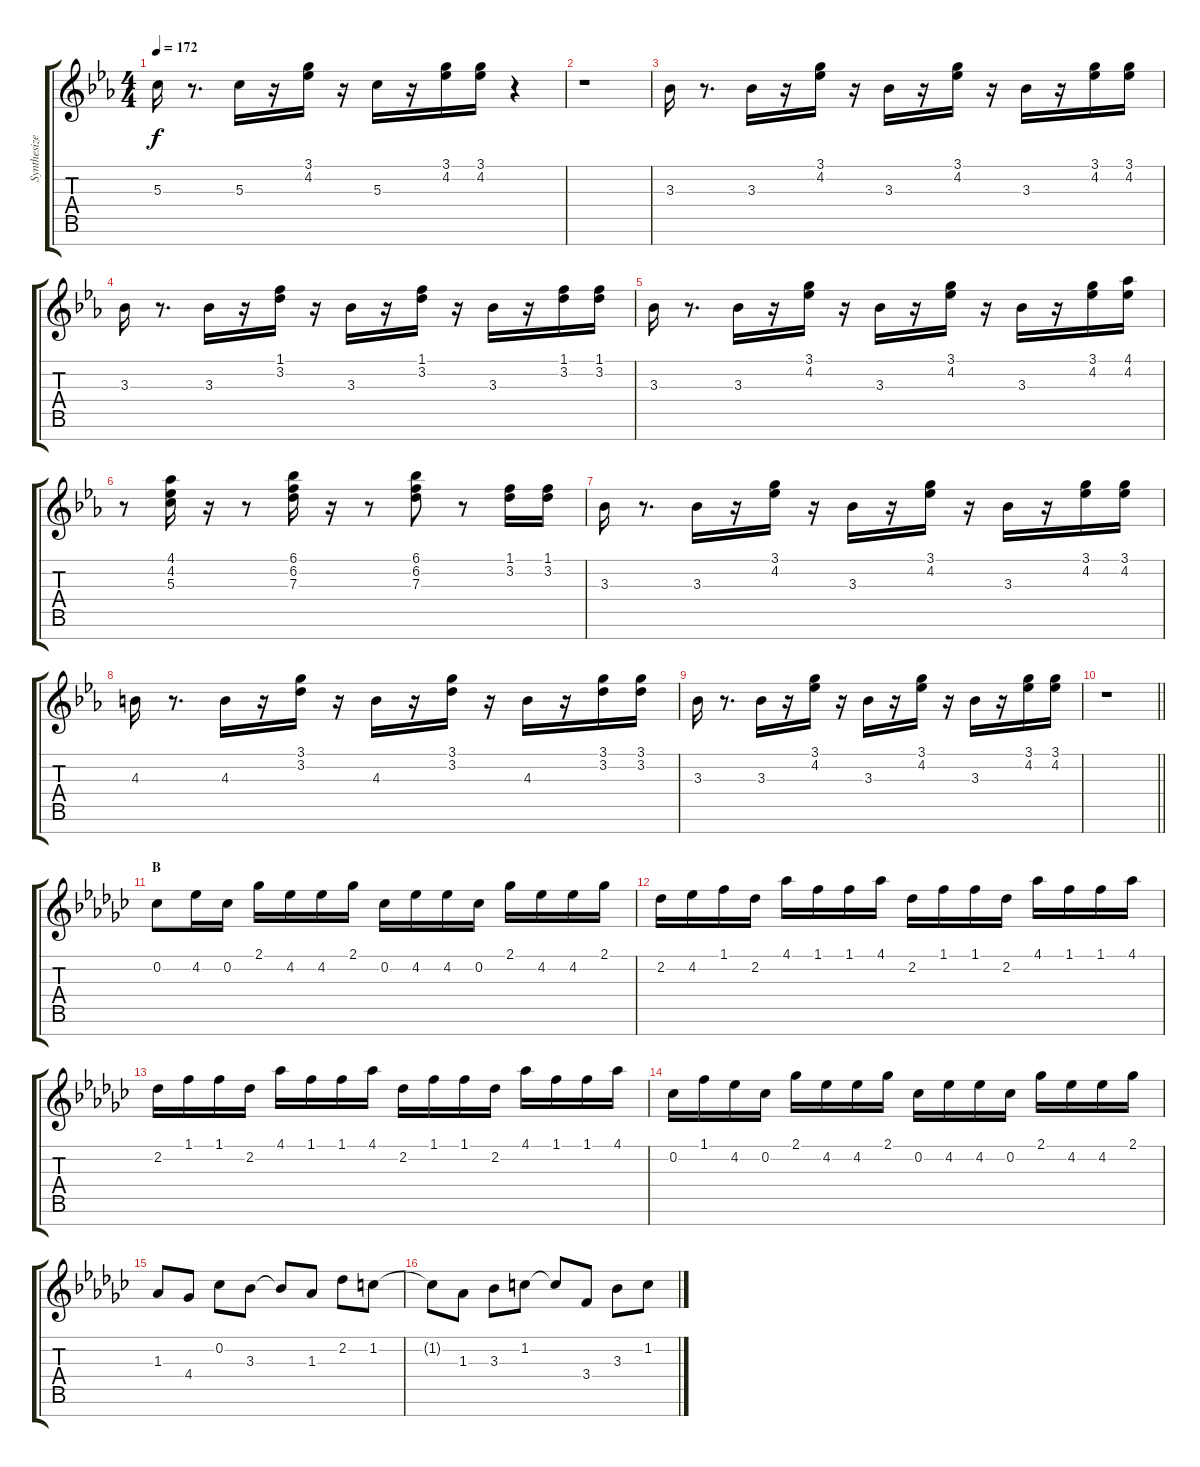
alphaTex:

\track ("Synthesizer II" "Synthesize") {instrument lead1square}
\staff {score tabs}
\tuning (E5 B4 G4 D4 A3 E3 B2) {hide}
\ts (4 4)
\tempo 172
\clef g2
\ks eb
5.3.16{dy f} r.8{d} 5.3.16 r.16 (3.1 4.2).16 r.16 5.3.16 r.16 (3.1 4.2).16 (3.1 4.2).16 r.4 |
r.1 |
3.3.16 r.8{d} 3.3.16 r.16 (3.1 4.2).16 r.16 3.3.16 r.16 (3.1 4.2).16 r.16 3.3.16 r.16 (3.1 4.2).16 (3.1 4.2).16 |
3.3.16 r.8{d} 3.3.16 r.16 (1.1 3.2).16 r.16 3.3.16 r.16 (1.1 3.2).16 r.16 3.3.16 r.16 (1.1 3.2).16 (1.1 3.2).16 |
3.3.16 r.8{d} 3.3.16 r.16 (3.1 4.2).16 r.16 3.3.16 r.16 (3.1 4.2).16 r.16 3.3.16 r.16 (3.1 4.2).16 (4.1 4.2).16 |
r.8 (4.1 4.2 5.3).16 r.16 r.8 (6.1 6.2 7.3).16 r.16 r.8 (6.1 6.2 7.3).8 r.8 (1.1 3.2).16 (1.1 3.2).16 |
3.3.16 r.8{d} 3.3.16 r.16 (3.1 4.2).16 r.16 3.3.16 r.16 (3.1 4.2).16 r.16 3.3.16 r.16 (3.1 4.2).16 (3.1 4.2).16 |
4.3.16 r.8{d} 4.3.16 r.16 (3.1 3.2).16 r.16 4.3.16 r.16 (3.1 3.2).16 r.16 4.3.16 r.16 (3.1 3.2).16 (3.1 3.2).16 |
3.3.16 r.8{d} 3.3.16 r.16 (3.1 4.2).16 r.16 3.3.16 r.16 (3.1 4.2).16 r.16 3.3.16 r.16 (3.1 4.2).16 (3.1 4.2).16 |
\barLineRight lightlight
r.1 |
\section ("" "B")
\ks gb
0.2.8 4.2.16 0.2.16 2.1.16 4.2.16 4.2.16 2.1.16 0.2.16 4.2.16 4.2.16 0.2.16 2.1.16 4.2.16 4.2.16 2.1.16 |
2.2.16 4.2.16 1.1.16 2.2.16 4.1.16 1.1.16 1.1.16 4.1.16 2.2.16 1.1.16 1.1.16 2.2.16 4.1.16 1.1.16 1.1.16 4.1.16 |
2.2.16 1.1.16 1.1.16 2.2.16 4.1.16 1.1.16 1.1.16 4.1.16 2.2.16 1.1.16 1.1.16 2.2.16 4.1.16 1.1.16 1.1.16 4.1.16 |
0.2.16 1.1.16 4.2.16 0.2.16 2.1.16 4.2.16 4.2.16 2.1.16 0.2.16 4.2.16 4.2.16 0.2.16 2.1.16 4.2.16 4.2.16 2.1.16 |
1.3.8 4.4.8 0.2.8 3.3.8 3.3{t}.8 1.3.8 2.2.8 1.2.8 |
1.2{t}.8 1.3.8 3.3.8 1.2.8 1.2{t}.8 3.4.8 3.3.8 1.2.8
